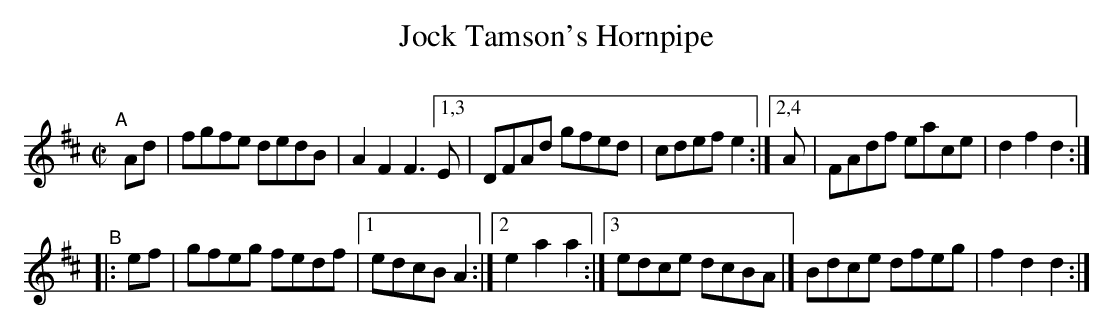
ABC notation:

X:1
T: Jock Tamson's Hornpipe
C:
M: C|
L: 1/8
K: D
"^A"[|] Ad |\
fgfe dedB | A2F2 F3 [1,3 E | DFAd gfed | cdef e2 \
                  :|[2,4 A | FAdf eace | d2f2 d2 :|
"^B"|: ef |\
gfeg fedf |[1 edcB A2 \
         :|[2 e2a2 a2 \
         :|[3 edce dcBA |] Bdce dfeg | f2d2 d2 :|
